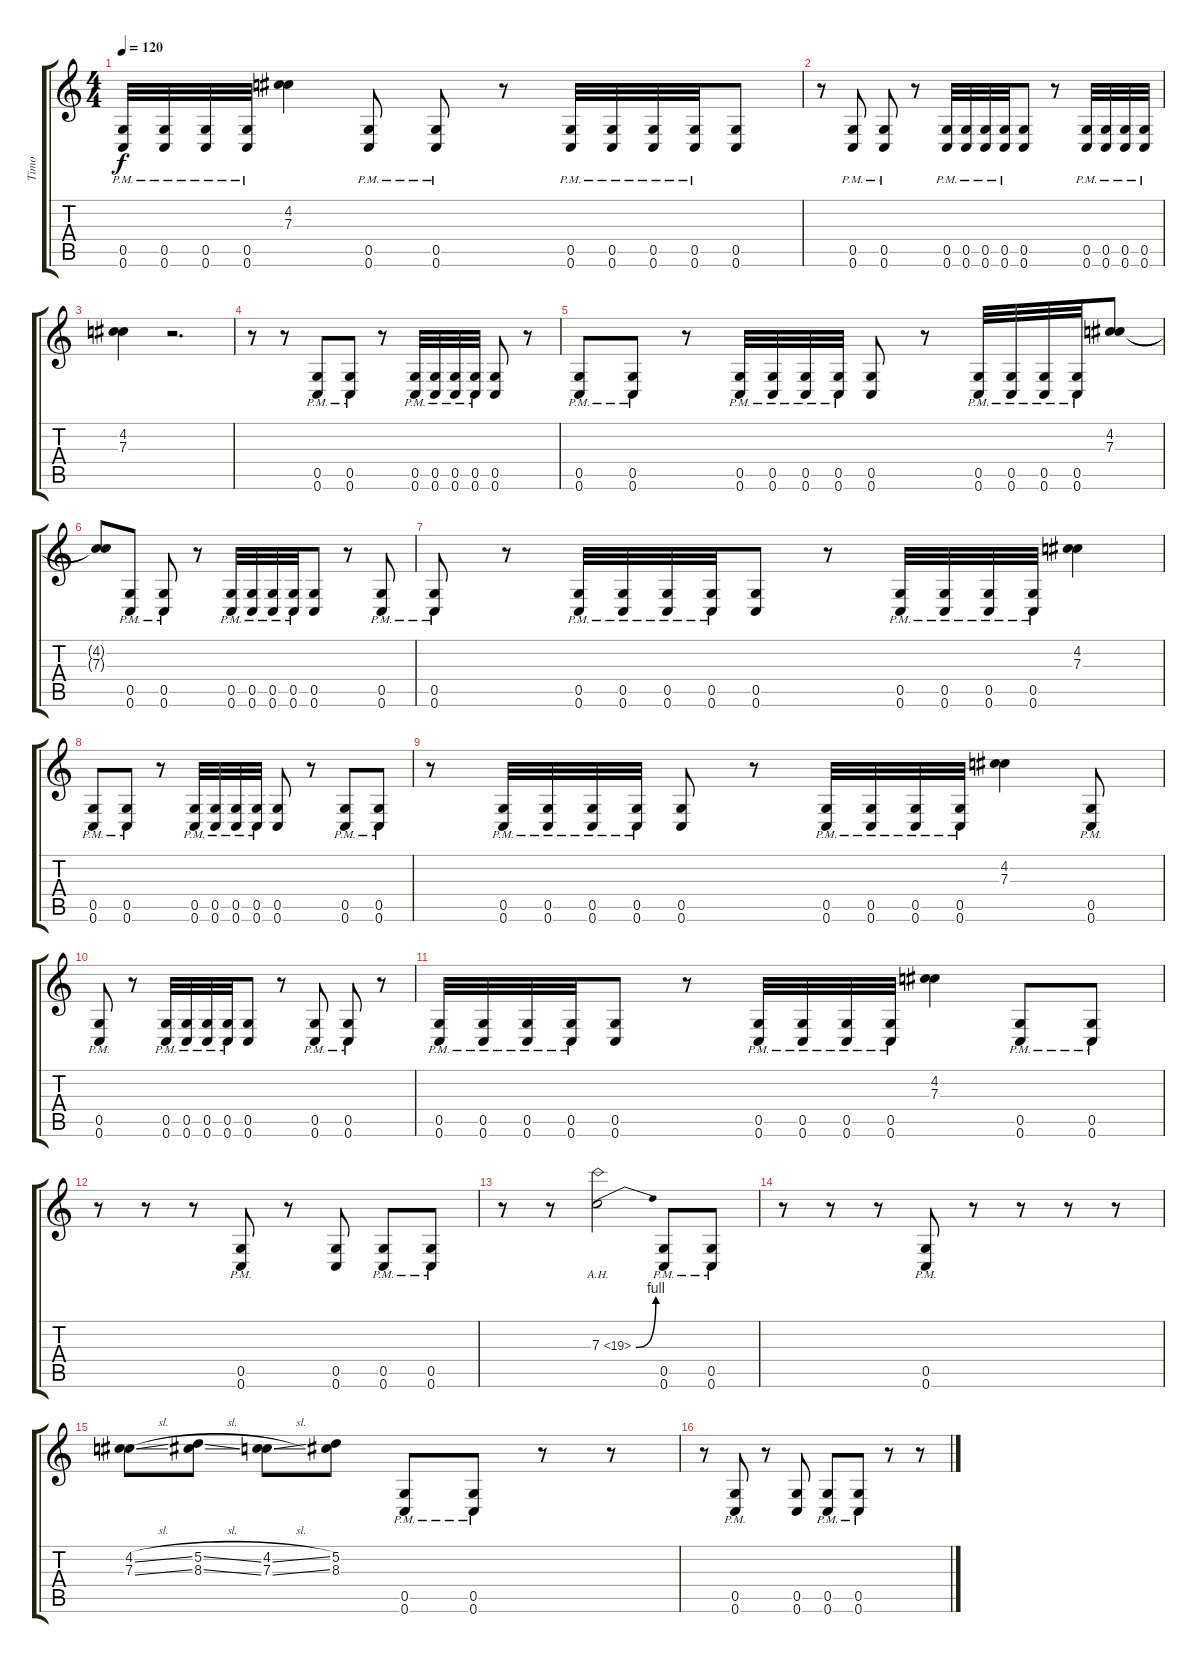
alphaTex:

\track ("Timo" "Timo") {instrument distortionguitar}
\staff {score tabs}
\tuning (D4 A3 F3 C3 G2 C2) {hide}
\ts (4 4)
\tempo 120
\clef g2
\ks c
(0.5{pm} 0.6{pm}).32{dy f} (0.5{pm} 0.6{pm}).32 (0.5{pm} 0.6{pm}).32 (0.5{pm} 0.6{pm}).32 (4.2 7.3).4 (0.5{pm} 0.6{pm}).8 (0.5{pm} 0.6{pm}).8 r.8 (0.5{pm} 0.6{pm}).32 (0.5{pm} 0.6{pm}).32 (0.5{pm} 0.6{pm}).32 (0.5{pm} 0.6{pm}).32 (0.5 0.6).8 |
r.8 (0.5{pm} 0.6{pm}).8 (0.5{pm} 0.6{pm}).8 r.8 (0.5{pm} 0.6{pm}).32 (0.5{pm} 0.6{pm}).32 (0.5{pm} 0.6{pm}).32 (0.5{pm} 0.6{pm}).32 (0.5 0.6).8 r.8 (0.5{pm} 0.6{pm}).32 (0.5{pm} 0.6{pm}).32 (0.5{pm} 0.6{pm}).32 (0.5{pm} 0.6{pm}).32 |
(4.2 7.3).4 r.2{d} |
r.8 r.8 (0.5{pm} 0.6{pm}).8 (0.5{pm} 0.6{pm}).8 r.8 (0.5{pm} 0.6{pm}).32 (0.5{pm} 0.6{pm}).32 (0.5{pm} 0.6{pm}).32 (0.5{pm} 0.6{pm}).32 (0.5 0.6).8 r.8 |
(0.5{pm} 0.6{pm}).8 (0.5{pm} 0.6{pm}).8 r.8 (0.5{pm} 0.6{pm}).32 (0.5{pm} 0.6{pm}).32 (0.5{pm} 0.6{pm}).32 (0.5{pm} 0.6{pm}).32 (0.5 0.6).8 r.8 (0.5{pm} 0.6{pm}).32 (0.5{pm} 0.6{pm}).32 (0.5{pm} 0.6{pm}).32 (0.5{pm} 0.6{pm}).32 (4.2 7.3).8 |
(4.2{t} 7.3{t}).8 (0.5{pm} 0.6{pm}).8 (0.5{pm} 0.6{pm}).8 r.8 (0.5{pm} 0.6{pm}).32 (0.5{pm} 0.6{pm}).32 (0.5{pm} 0.6{pm}).32 (0.5{pm} 0.6{pm}).32 (0.5 0.6).8 r.8 (0.5{pm} 0.6{pm}).8 |
(0.5{pm} 0.6{pm}).8 r.8 (0.5{pm} 0.6{pm}).32 (0.5{pm} 0.6{pm}).32 (0.5{pm} 0.6{pm}).32 (0.5{pm} 0.6{pm}).32 (0.5 0.6).8 r.8 (0.5{pm} 0.6{pm}).32 (0.5{pm} 0.6{pm}).32 (0.5{pm} 0.6{pm}).32 (0.5{pm} 0.6{pm}).32 (4.2 7.3).4 |
(0.5{pm} 0.6{pm}).8 (0.5{pm} 0.6{pm}).8 r.8 (0.5{pm} 0.6{pm}).32 (0.5{pm} 0.6{pm}).32 (0.5{pm} 0.6{pm}).32 (0.5{pm} 0.6{pm}).32 (0.5 0.6).8 r.8 (0.5{pm} 0.6{pm}).8 (0.5{pm} 0.6{pm}).8 |
r.8 (0.5{pm} 0.6{pm}).32 (0.5{pm} 0.6{pm}).32 (0.5{pm} 0.6{pm}).32 (0.5{pm} 0.6{pm}).32 (0.5 0.6).8 r.8 (0.5{pm} 0.6{pm}).32 (0.5{pm} 0.6{pm}).32 (0.5{pm} 0.6{pm}).32 (0.5{pm} 0.6{pm}).32 (4.2 7.3).4 (0.5{pm} 0.6{pm}).8 |
(0.5{pm} 0.6{pm}).8 r.8 (0.5{pm} 0.6{pm}).32 (0.5{pm} 0.6{pm}).32 (0.5{pm} 0.6{pm}).32 (0.5{pm} 0.6{pm}).32 (0.5 0.6).8 r.8 (0.5{pm} 0.6{pm}).8 (0.5{pm} 0.6{pm}).8 r.8 |
(0.5{pm} 0.6{pm}).32 (0.5{pm} 0.6{pm}).32 (0.5{pm} 0.6{pm}).32 (0.5{pm} 0.6{pm}).32 (0.5 0.6).8 r.8 (0.5{pm} 0.6{pm}).32 (0.5{pm} 0.6{pm}).32 (0.5{pm} 0.6{pm}).32 (0.5{pm} 0.6{pm}).32 (4.2 7.3).4 (0.5{pm} 0.6{pm}).8 (0.5{pm} 0.6{pm}).8 |
r.8 r.8 r.8 (0.5{pm} 0.6{pm}).8 r.8 (0.5 0.6).8 (0.5{pm} 0.6{pm}).8 (0.5{pm} 0.6{pm}).8 |
r.8 r.8 7.3{be (bend 0 0 60 4) ah 12}.2 (0.5{pm} 0.6{pm}).8 (0.5{pm} 0.6{pm}).8 |
r.8 r.8 r.8 (0.5{pm} 0.6{pm}).8 r.8 r.8 r.8 r.8 |
(4.2{sl} 7.3{sl}).8 (5.2{sl} 8.3{sl}).8 (4.2{sl} 7.3{sl}).8 (5.2 8.3).8 (0.5{pm} 0.6{pm}).8 (0.5{pm} 0.6{pm}).8 r.8 r.8 |
r.8 (0.5{pm} 0.6{pm}).8 r.8 (0.5 0.6).8 (0.5{pm} 0.6{pm}).8 (0.5{pm} 0.6{pm}).8 r.8 r.8
